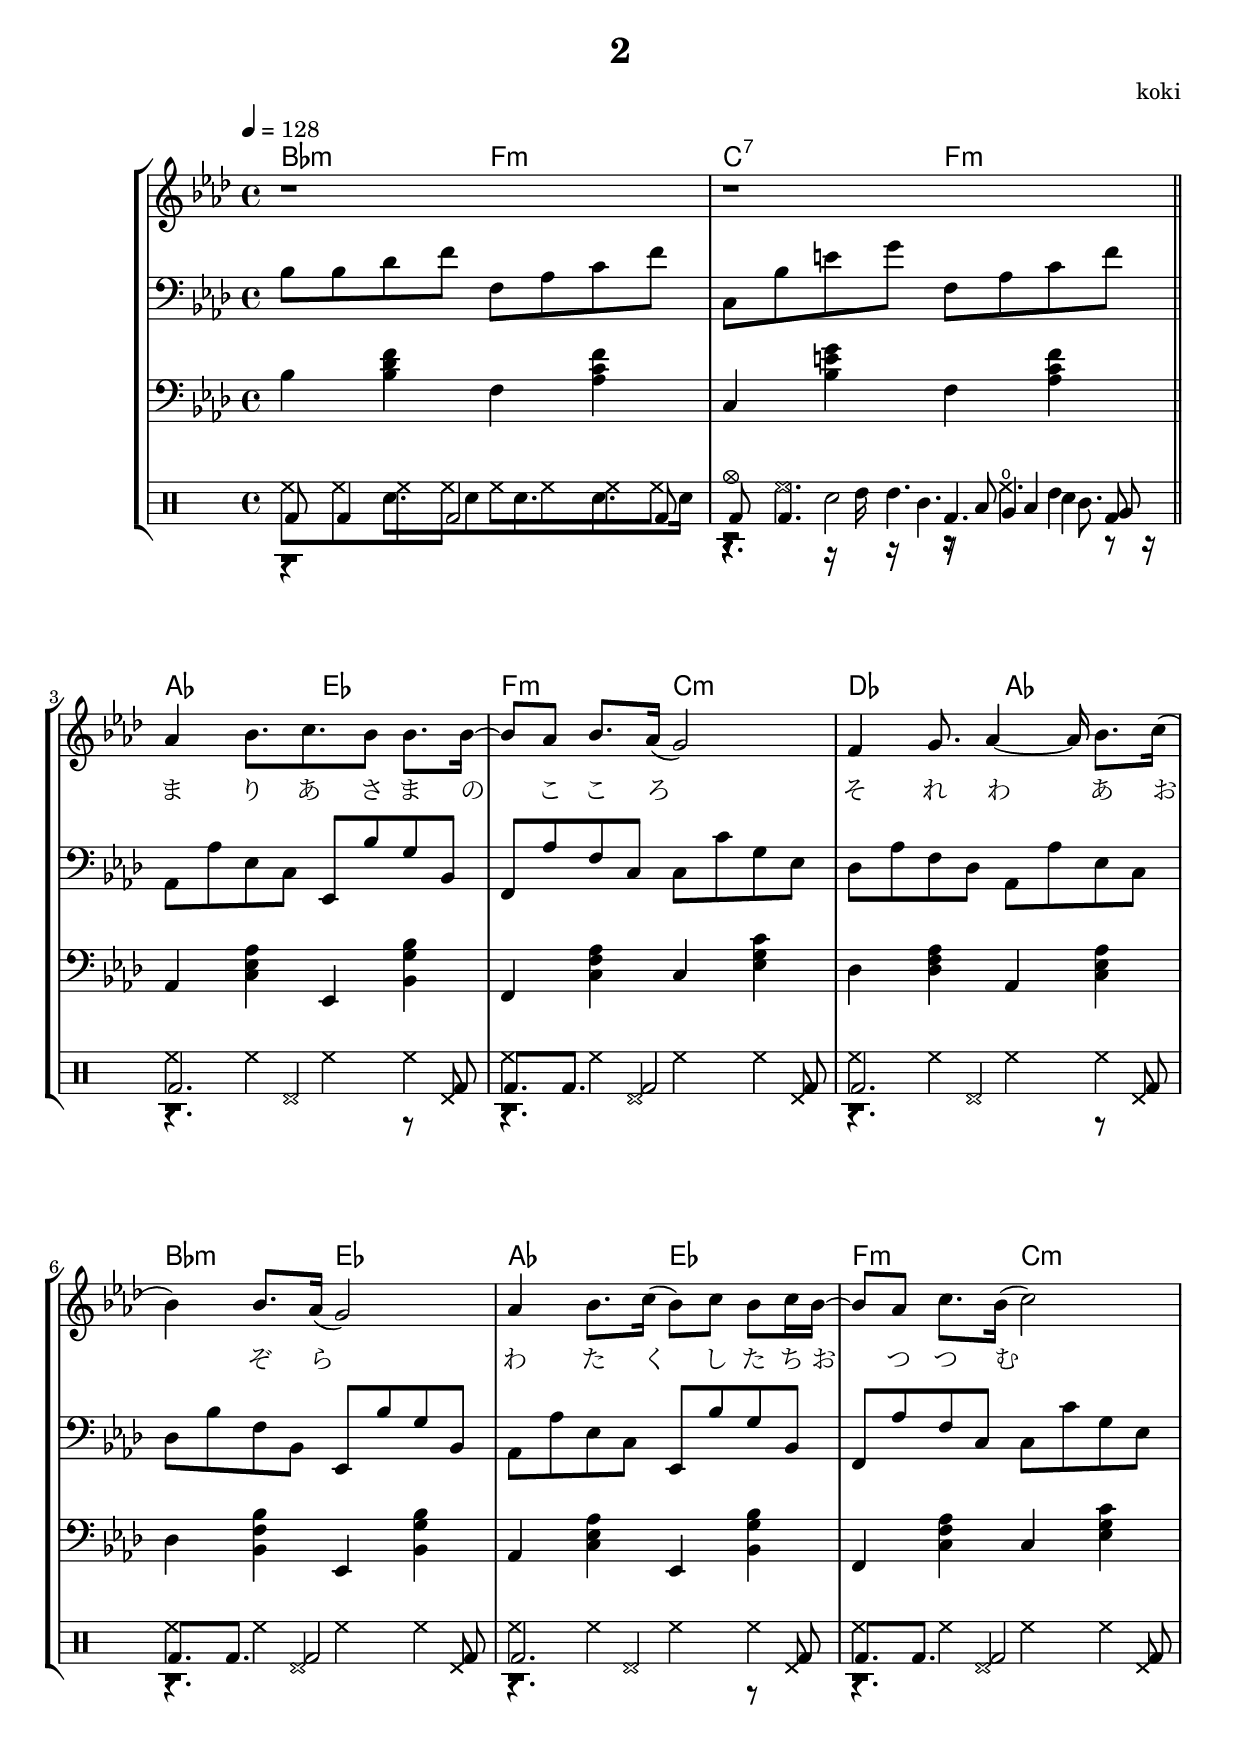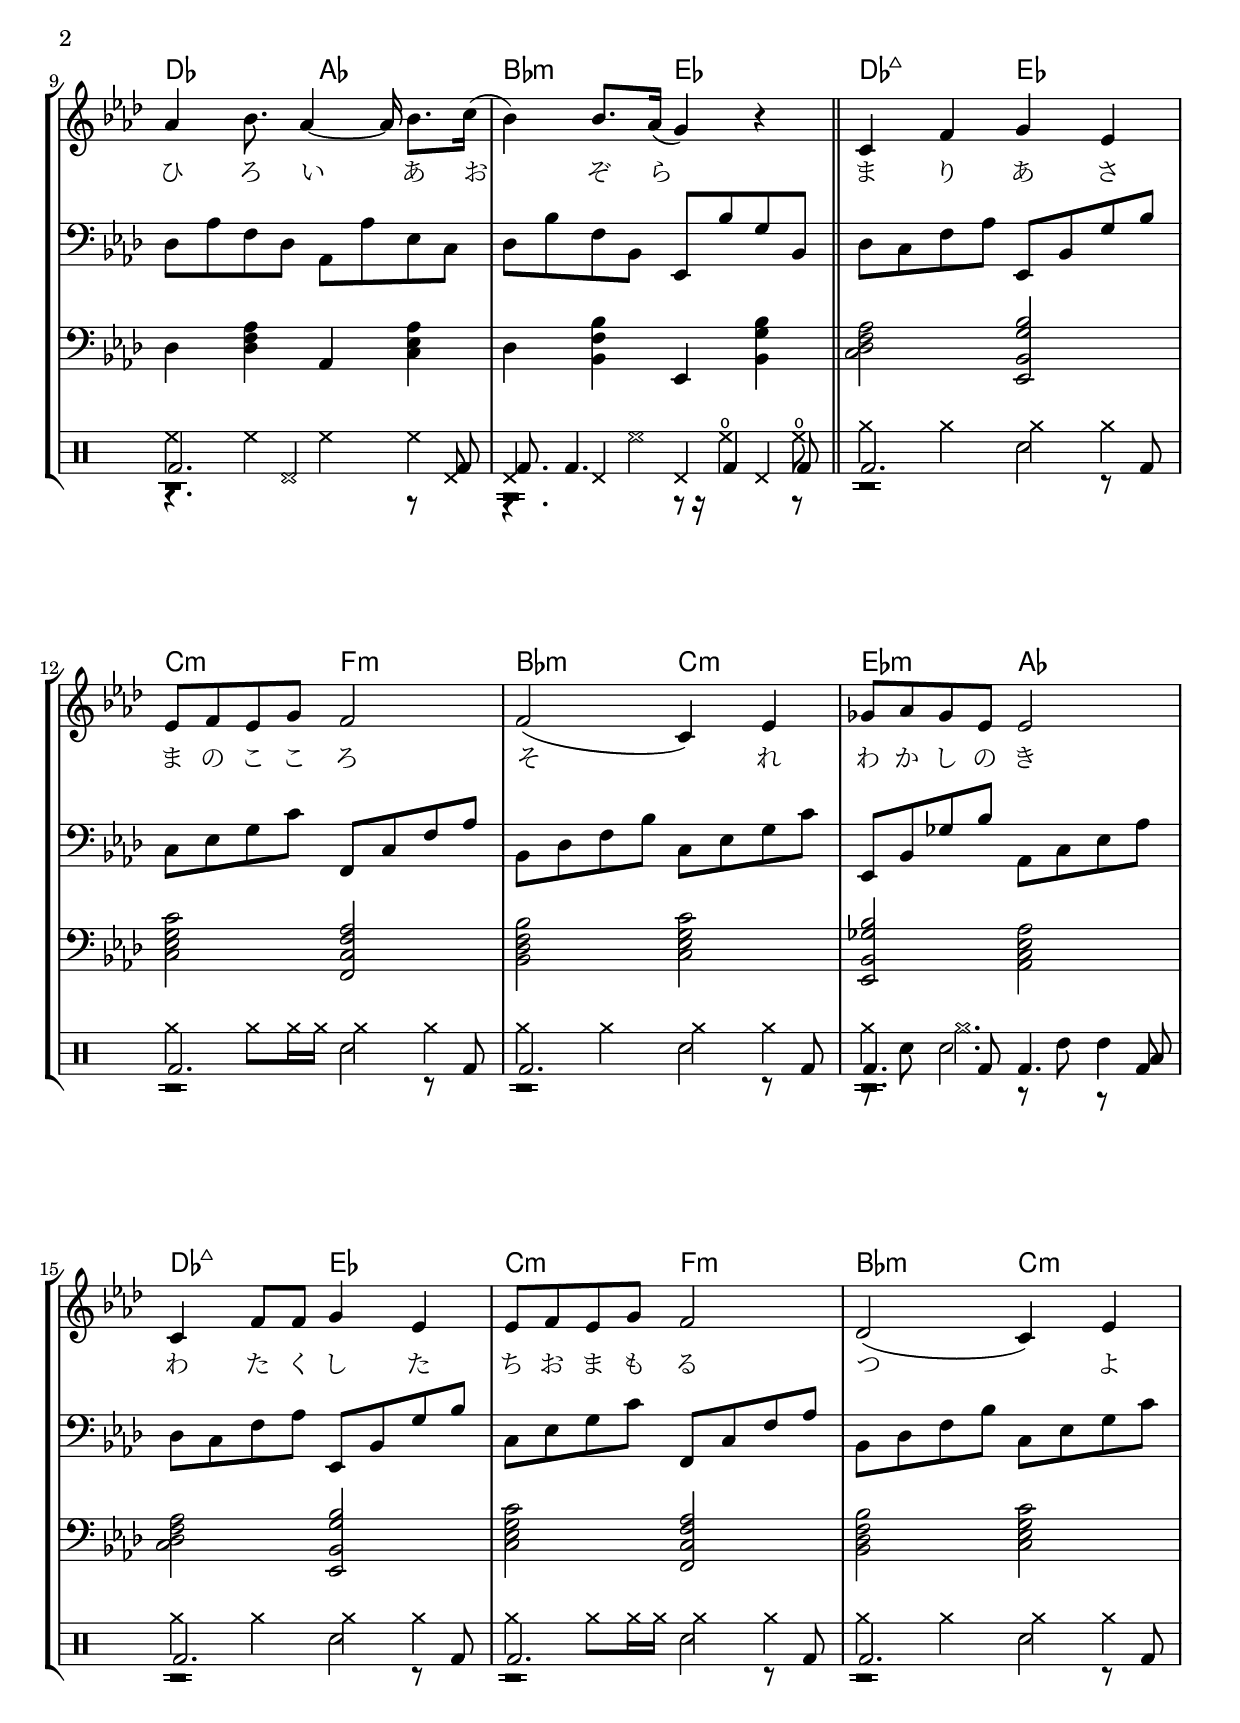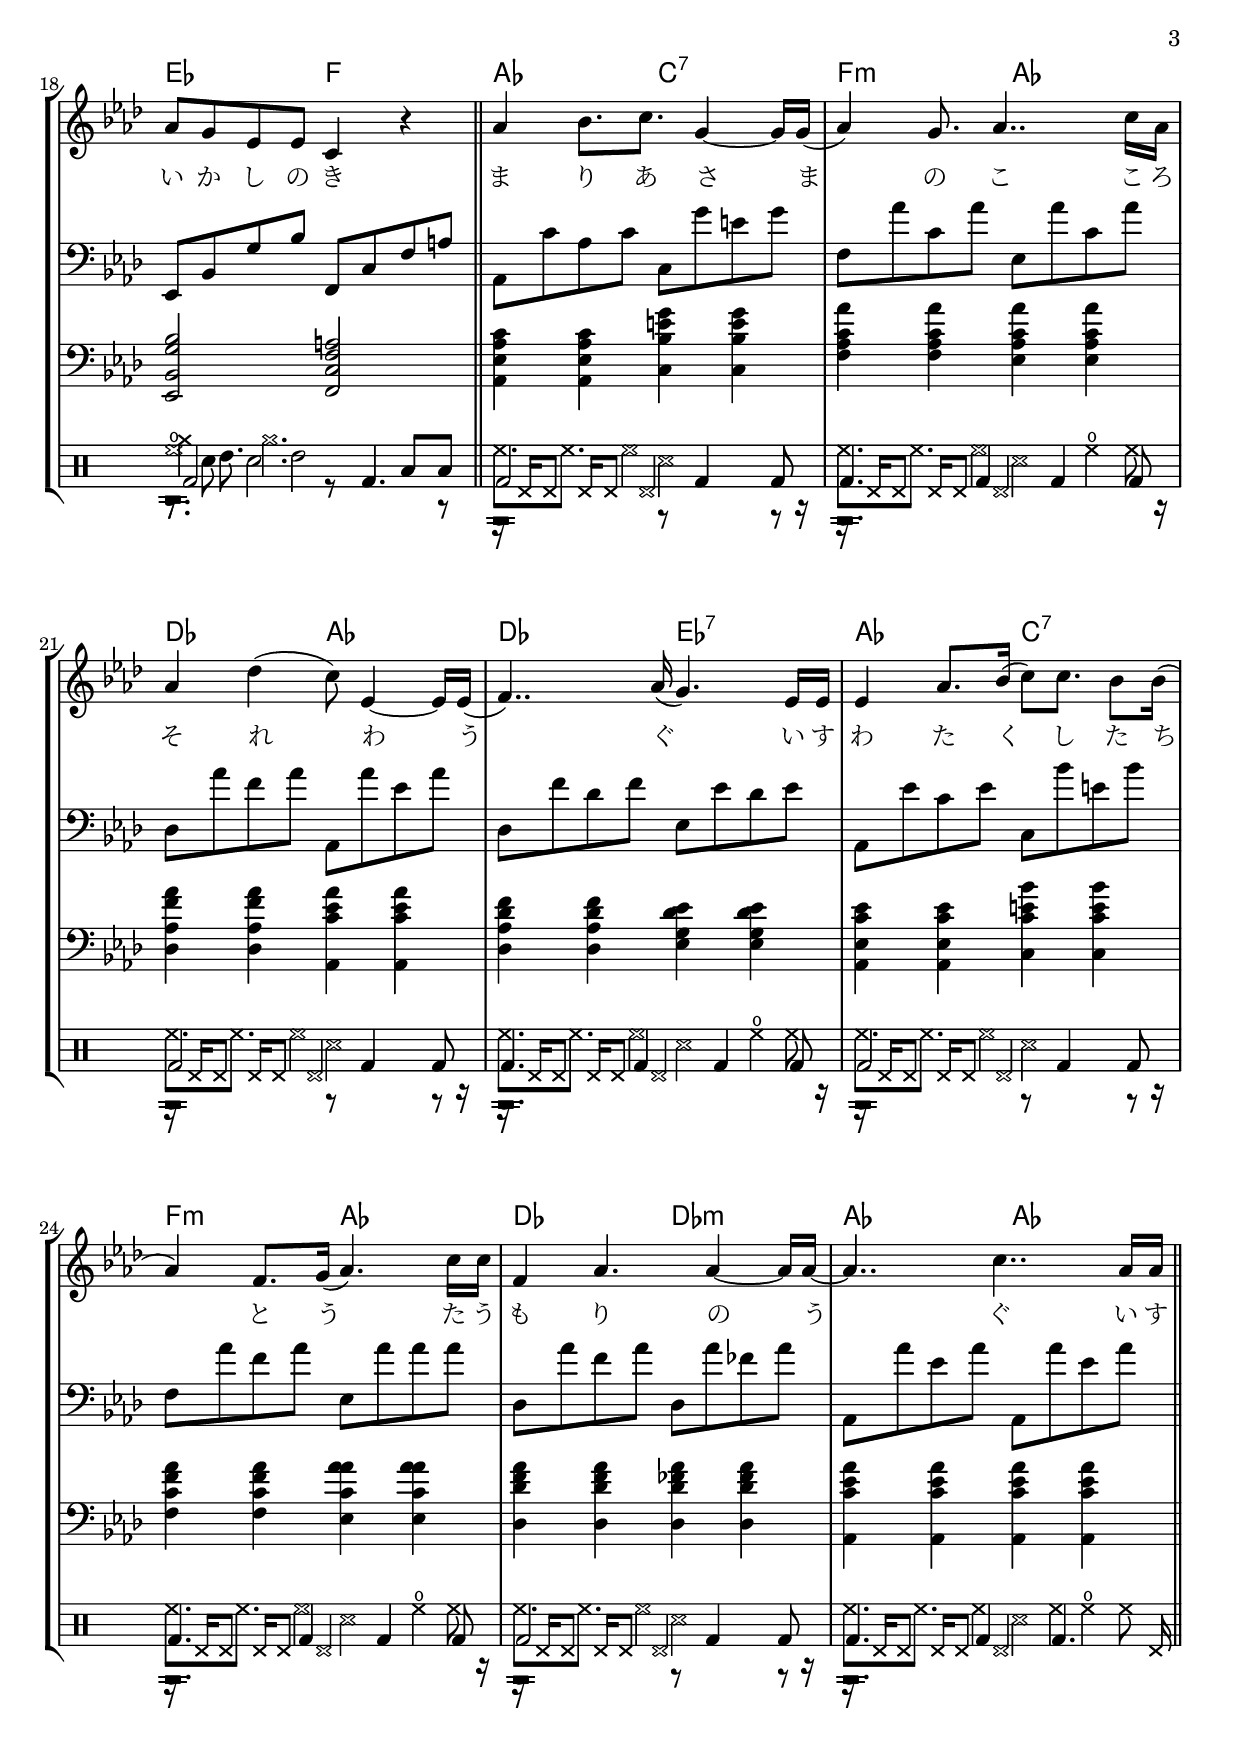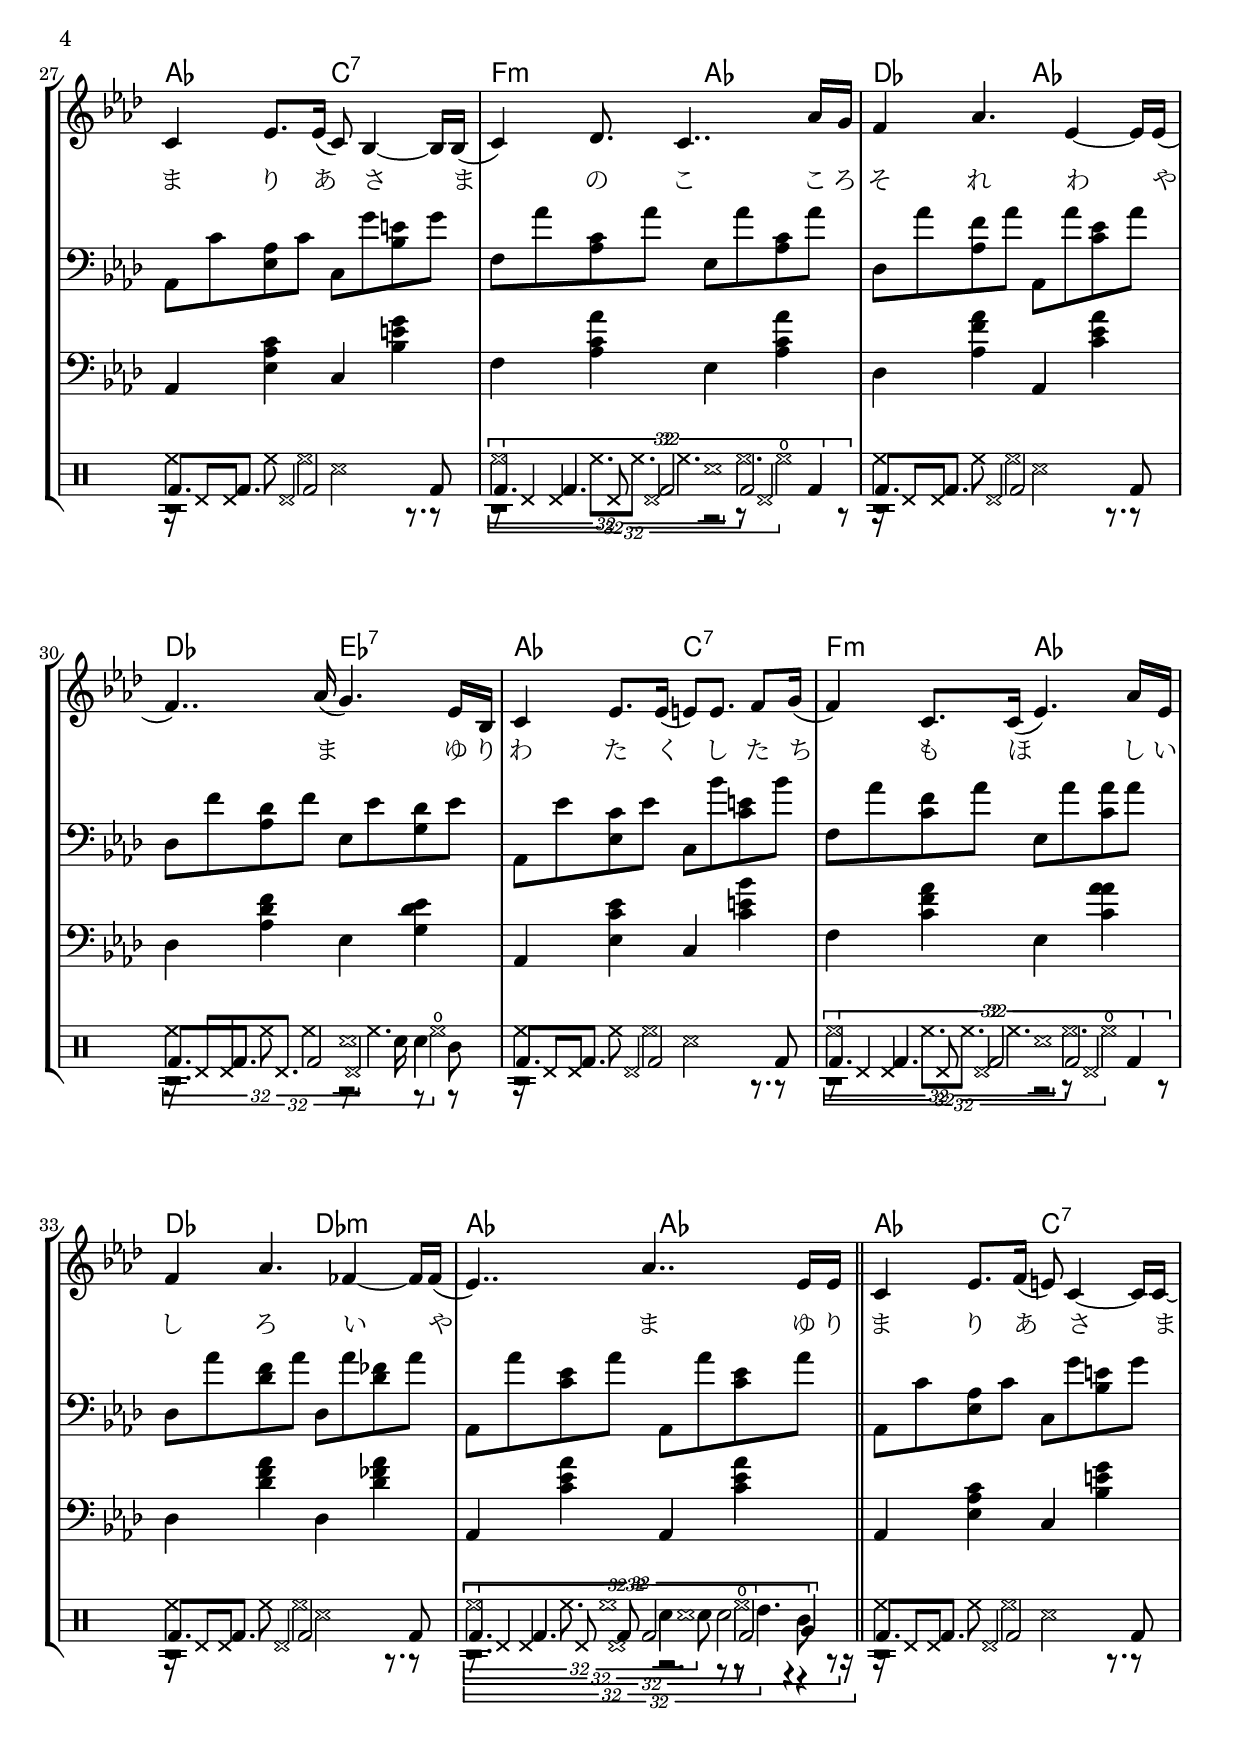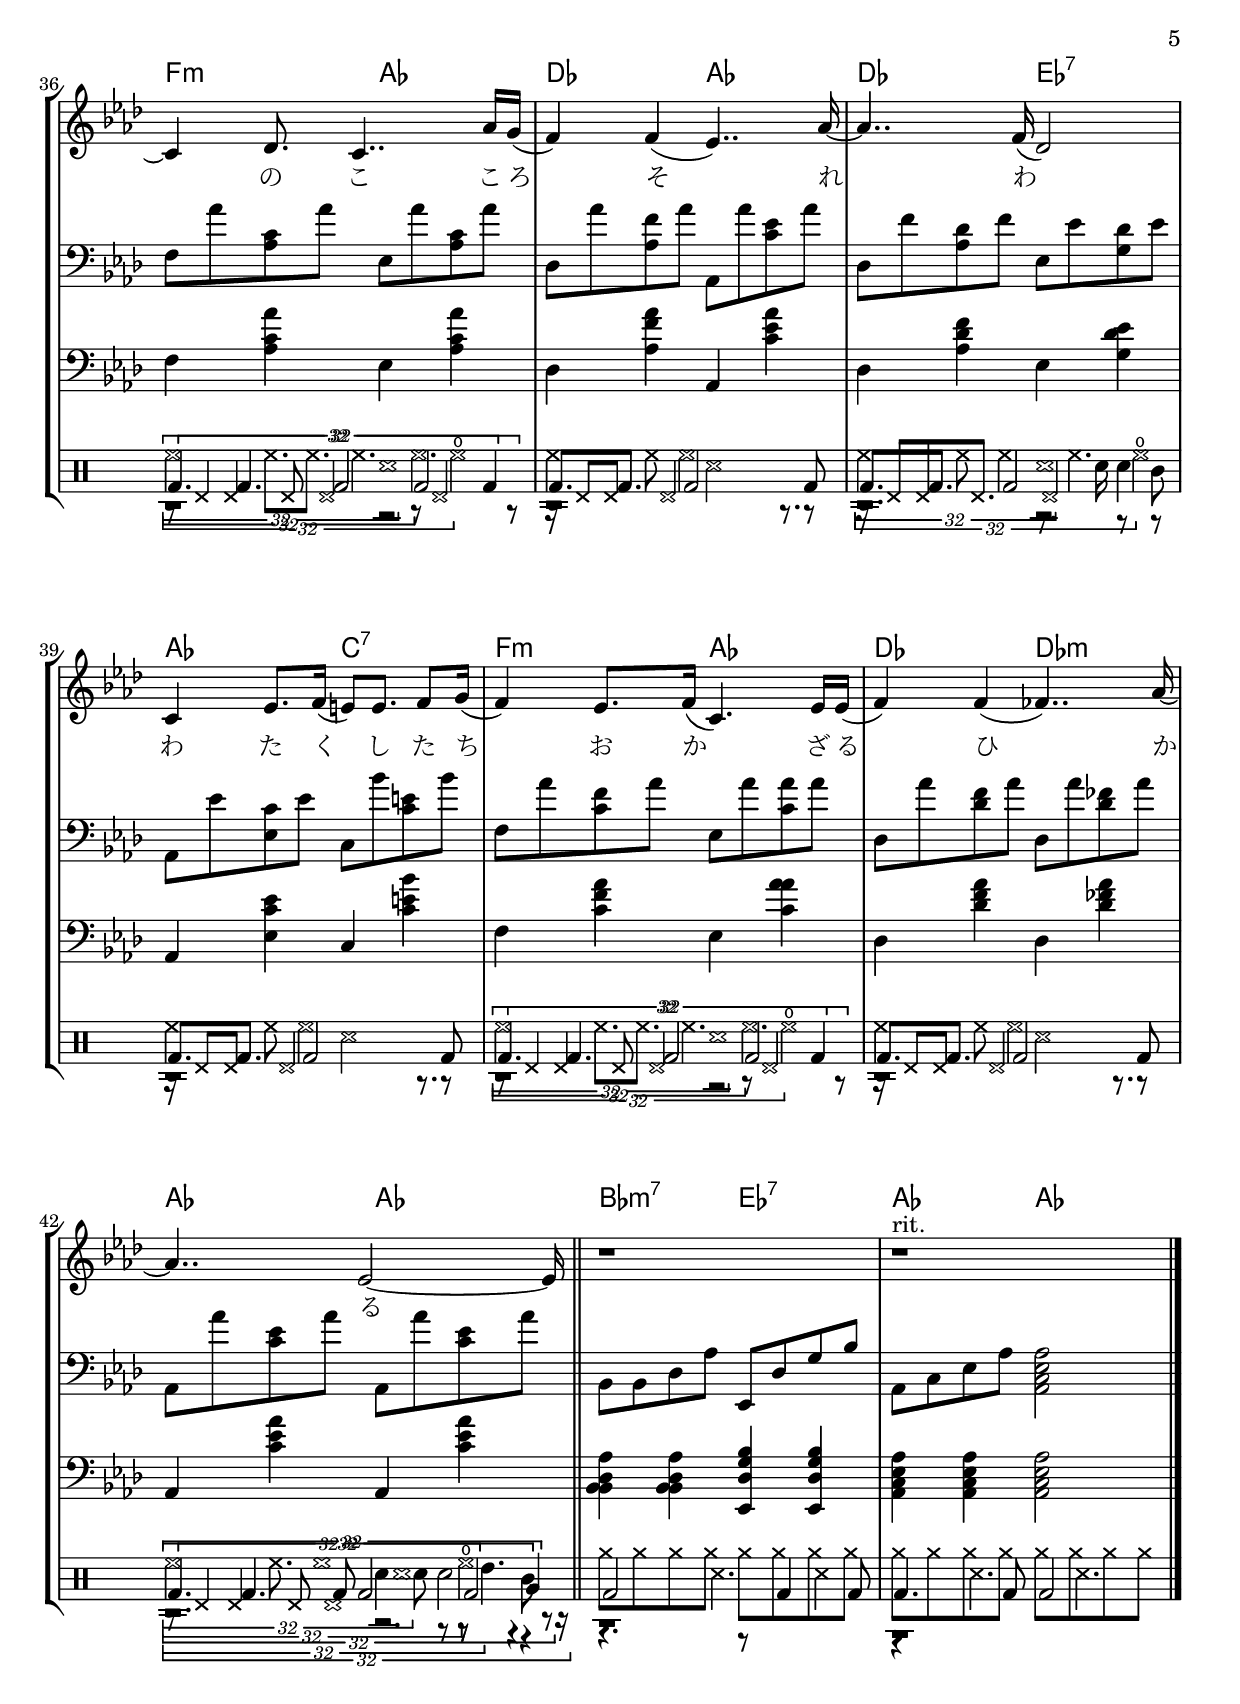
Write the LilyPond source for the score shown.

\version "2.12.1"

\header {
	title = \markup {2}
	composer = \markup \center-column {koki}
}

harmony = \chordmode {
	bes2:m f:m c:7 f:m 

	as es f:m c:m des as bes:m es as es f:m c:m des as bes:m es 

	des:maj7 es c:m f:m bes:m c:m es:m as des:maj7 es c:m f:m bes:m c:m es f 

	as c:7 f:m as des as des es:7 as c:7 f:m as des des:m as as 

	as c:7 f:m as des as des es:7 as c:7 f:m as des des:m as as 

	as c:7 f:m as des as des es:7 as c:7 f:m as des des:m as as 

	bes:min7 es:7 as as 
}

melody = {
	\key as \major
	\tempo 4 = 128
	r1 | r1   
	\set Staff.midiInstrument = #"fss0.35"
	 as'4  bes'8.  c''8.  bes'8  bes'8.  bes'16~ 
	bes'8  as'8  bes'8.  as'16  (g'2) 
	f'4  g'8.  as'4~as'16  bes'8.  c''16 
	(bes'4)  bes'8.  as'16  (g'2) 
	as'4  bes'8.  c''16  (bes'8)  c''8  bes'8  c''16  bes'16~ 
	bes'8  as'8  c''8.  bes'16  (c''2) 
	as'4  bes'8.  as'4~as'16  bes'8.  c''16 
	(bes'4)  bes'8.  as'16  (g'4)  	r4 	\set Staff.midiInstrument = #"fss0.35"
	 c'4  f'4  g'4  es'4 
	es'8  f'8  es'8  g'8  f'2 
	f'2  (c'4)  es'4 
	ges'8  as'8  ges'8  es'8  es'2 
	c'4  f'8  f'8  g'4  es'4 
	es'8  f'8  es'8  g'8  f'2 
	des'2  (c'4)  es'4 
	as'8  g'8  es'8  es'8  c'4  	r4 	\set Staff.midiInstrument = #"fss0.35"
	 as'4  bes'8.  c''8.  g'4~g'16  g'16 
	(as'4)  g'8.  as'4..  c''16  as'16 
	as'4  des''4  (c''8)  es'4~es'16  es'16 
	(f'4..)  as'16  (g'4.)  es'16  es'16 
	es'4  as'8.  bes'16  (c''8)  c''8.  bes'8  bes'16 
	(as'4)  f'8.  g'16  (as'4.)  c''16  c''16 
	f'4  as'4.  as'4~as'16  as'16~ 
	as'4..  c''4..  as'16  as'16
	\set Staff.midiInstrument = #"fss0.35"
	 c'4  es'8.  es'16  (c'8)  bes4~bes16  bes16 
	(c'4)  des'8.  c'4..  as'16  g'16 
	f'4  as'4.  es'4~es'16  es'16 
	(f'4..)  as'16  (g'4.)  es'16  bes16 
	c'4  es'8.  es'16  (e'8)  e'8.  f'8  g'16 
	(f'4)  c'8.  c'16  (es'4.)  as'16  es'16 
	f'4  as'4.  fes'4~fes'16  fes'16 
	(es'4..)  as'4..  es'16  es'16
	\set Staff.midiInstrument = #"fss0.35"
	 c'4  es'8.  f'16  (e'8)  c'4~c'16  c'16~ 
	c'4  des'8.  c'4..  as'16  g'16 
	(f'4)  f'4  (es'4..)  as'16~ 
	as'4..  f'16  (des'2) 
	c'4  es'8.  f'16  (e'8)  e'8.  f'8  g'16 
	(f'4)  es'8.  f'16  (c'4.)  es'16  es'16 
	(f'4)  f'4  (fes'4..)  as'16~ 
	as'4..  es'2~es'16
	r1 | r1^"rit." \bar "|."
}

words = \lyricmode {
	
	ま  り  あ  さ  ま  の  こ  こ  ろ  そ  れ  わ  あ  お  ぞ  ら  わ  た  く  し  た  ち  お  つ  つ  む  ひ  ろ  い  あ  お  ぞ  ら  
	ま  り  あ  さ  ま  の  こ  こ  ろ  そ  れ  わ  か  し  の  き  わ  た  く  し  た  ち  お  ま  も  る  つ  よ  い  か  し  の  き  
	ま  り  あ  さ  ま  の  こ  こ  ろ  そ  れ  わ  う  ぐ  い  す  わ  た  く  し  た  ち  と  う  た  う  も  り  の  う  ぐ  い  す  
	ま  り  あ  さ  ま  の  こ  こ  ろ  そ  れ  わ  や  ま  ゆ  り  わ  た  く  し  た  ち  も  ほ  し  い  し  ろ  い  や  ま  ゆ  り  
	ま  り  あ  さ  ま  の  こ  こ  ろ  そ  れ  わ  わ  た  く  し  た  ち  お  か  ざ  る  ひ  か  る  
	
}

tempochange = {
	\tempo 4 = 128
	r1 | r1 \bar "||"
	\tempo 4 = 128
	r1 | r1 | r1 | r1 | r1 | r1 | r1 | r1 \bar "||"
	\tempo 4 = 128
	r1 | r1 | r1 | r1 | r1 | r1 | r1 | r1 \bar "||"
	\tempo 4 = 128
	r1 | r1 | r1 | r1 | r1 | r1 | r1 | r1 \bar "||"
	\tempo 4 = 128
	r1 | r1 | r1 | r1 | r1 | r1 | r1 | r1 \bar "||"
	\tempo 4 = 128
	r1 | r1 | r1 | r1 | r1 | r1 | r1 | r1 \bar "||"
	\tempo 4 = 128
	r1 | \tempo 4 = 96 r2 \tempo 4 = 85 r2 \bar "|."
}

mainacc = {
	\clef bass
	\set Staff.midiInstrument = #"Acoustic Guitar (steel)"
	\key as \major
	\tempo 4 = 128
	bes8 bes8 des'8 f'8
	f8 as8 c'8 f'8
	c8 bes8 e'8 g'8
	f8 as8 c'8 f'8
	\bar "||"

	\set Staff.midiInstrument = #"Acoustic Guitar (steel)"
	as,8 as es c
	es,8 bes g bes,
	f,8 as f c
	c8 c' g es
	des8 as f des
	as,8 as es c
	des8 bes f bes,
	es,8 bes g bes,
	as,8 as es c
	es,8 bes g bes,
	f,8 as f c
	c8 c' g es
	des8 as f des
	as,8 as es c
	des8 bes f bes,
	es,8 bes g bes,
	\bar "||"

	\set Staff.midiInstrument = #"Acoustic Guitar (steel)"
	des8 c8 f8 as8
	es,8 bes,8 g8 bes8
	c8 es8 g8 c'8
	f,8 c8 f8 as8
	bes,8 des8 f8 bes8
	c8 es8 g8 c'8
	es,8 bes,8 ges8 bes8
	as,8 c8 es8 as8
	des8 c8 f8 as8
	es,8 bes,8 g8 bes8
	c8 es8 g8 c'8
	f,8 c8 f8 as8
	bes,8 des8 f8 bes8
	c8 es8 g8 c'8
	es,8 bes,8 g8 bes8
	f,8 c8 f8 a8
	\bar "||"

	\set Staff.midiInstrument = #"Acoustic Guitar (steel)"
	as,8 c' as c'
	c8 g' e' g'
	f8 as' c' as'
	es8 as' c' as'
	des8 as' f' as'
	as,8 as' es' as'
	des8 f' des' f'
	es8 es' des' es'
	as,8 es' c' es'
	c8 bes' e' bes'
	f8 as' f' as'
	es8 as' as' as'
	des8 as' f' as'
	des8 as' fes' as'
	as,8 as' es' as'
	as,8 as' es' as'
	\bar "||"

	\set Staff.midiInstrument = #"Electric Guitar (muted)"
	as,8 c' <es as> c'
	c8 g' <bes e'> g'
	f8 as' <as c'> as'
	es8 as' <as c'> as'
	des8 as' <as f'> as'
	as,8 as' <c' es'> as'
	des8 f' <as des'> f'
	es8 es' <g des'> es'
	as,8 es' <es c'> es'
	c8 bes' <c' e'> bes'
	f8 as' <c' f'> as'
	es8 as' <c' as'> as'
	des8 as' <des' f'> as'
	des8 as' <des' fes'> as'
	as,8 as' <c' es'> as'
	as,8 as' <c' es'> as'
	\bar "||"

	\set Staff.midiInstrument = #"Electric Guitar (muted)"
	as,8 c' <es as> c'
	c8 g' <bes e'> g'
	f8 as' <as c'> as'
	es8 as' <as c'> as'
	des8 as' <as f'> as'
	as,8 as' <c' es'> as'
	des8 f' <as des'> f'
	es8 es' <g des'> es'
	as,8 es' <es c'> es'
	c8 bes' <c' e'> bes'
	f8 as' <c' f'> as'
	es8 as' <c' as'> as'
	des8 as' <des' f'> as'
	des8 as' <des' fes'> as'
	as,8 as' <c' es'> as'
	as,8 as' <c' es'> as'
	\bar "||"

	\set Staff.midiInstrument = #"Acoustic Guitar (steel)"
	bes,8 bes,8 des8 as8
	es,8 des8 g8 bes8
	as,8 c8 es8 as8
	<as, c es as>2
	\bar "|."
}

subacc = {
	\clef bass
	\set Staff.midiInstrument = #"Electric Guitar (clean)"
	\key as \major
	\tempo 4 = 128
	bes4 <bes des' f'>4
	f4 <as c' f'>4
	c4 <bes e' g'>4
	f4 <as c' f'>4
	\bar "||"

	\set Staff.midiInstrument = #"Electric Guitar (clean)"
	as,4 <c es as>4
	es,4 <bes, g bes>4
	f,4 <c f as>4
	c4 <es g c'>4
	des4 <des f as>4
	as,4 <c es as>4
	des4 <bes, f bes>4
	es,4 <bes, g bes>4
	as,4 <c es as>4
	es,4 <bes, g bes>4
	f,4 <c f as>4
	c4 <es g c'>4
	des4 <des f as>4
	as,4 <c es as>4
	des4 <bes, f bes>4
	es,4 <bes, g bes>4
	\bar "||"

	\set Staff.midiInstrument = #"Electric Guitar (clean)"
	<des c f as>2
	<es, bes, g bes>2
	<c es g c'>2
	<f, c f as>2
	<bes, des f bes>2
	<c es g c'>2
	<es, bes, ges bes>2
	<as, c es as>2
	<des c f as>2
	<es, bes, g bes>2
	<c es g c'>2
	<f, c f as>2
	<bes, des f bes>2
	<c es g c'>2
	<es, bes, g bes>2
	<f, c f a>2
	\bar "||"

	\set Staff.midiInstrument = #"Acoustic Guitar (nylon)"
	<as, es as c'>4 <as, es as c'>4
	<c bes e' g'>4 <c bes e' g'>4
	<f as c' as'>4 <f as c' as'>4
	<es as c' as'>4 <es as c' as'>4
	<des as f' as'>4 <des as f' as'>4
	<as, c' es' as'>4 <as, c' es' as'>4
	<des as des' f'>4 <des as des' f'>4
	<es g des' es'>4 <es g des' es'>4
	<as, es c' es'>4 <as, es c' es'>4
	<c c' e' bes'>4 <c c' e' bes'>4
	<f c' f' as'>4 <f c' f' as'>4
	<es c' as' as'>4 <es c' as' as'>4
	<des des' f' as'>4 <des des' f' as'>4
	<des des' fes' as'>4 <des des' fes' as'>4
	<as, c' es' as'>4 <as, c' es' as'>4
	<as, c' es' as'>4 <as, c' es' as'>4
	\bar "||"

	\set Staff.midiInstrument = #"Acoustic Guitar (nylon)"
	as,4 <es as c'>4
	c4 <bes e' g'>4
	f4 <as c' as'>4
	es4 <as c' as'>4
	des4 <as f' as'>4
	as,4 <c' es' as'>4
	des4 <as des' f'>4
	es4 <g des' es'>4
	as,4 <es c' es'>4
	c4 <c' e' bes'>4
	f4 <c' f' as'>4
	es4 <c' as' as'>4
	des4 <des' f' as'>4
	des4 <des' fes' as'>4
	as,4 <c' es' as'>4
	as,4 <c' es' as'>4
	\bar "||"

	\set Staff.midiInstrument = #"Acoustic Guitar (nylon)"
	as,4 <es as c'>4
	c4 <bes e' g'>4
	f4 <as c' as'>4
	es4 <as c' as'>4
	des4 <as f' as'>4
	as,4 <c' es' as'>4
	des4 <as des' f'>4
	es4 <g des' es'>4
	as,4 <es c' es'>4
	c4 <c' e' bes'>4
	f4 <c' f' as'>4
	es4 <c' as' as'>4
	des4 <des' f' as'>4
	des4 <des' fes' as'>4
	as,4 <c' es' as'>4
	as,4 <c' es' as'>4
	\bar "||"

	\set Staff.midiInstrument = #"Lead 5 (charang)"
	<bes, bes, des as>4 <bes, bes, des as>4
	<es, des g bes>4 <es, des g bes>4
	<as, c es as>4 <as, c es as>4
	<as, c es as>2
	\bar "|."
}

percA = {
	\drummode {
	hh8 hh8 hh8 hh8 hh8 hh8 hh8 hh8  |r8 hh2. r8  \bar "||"
	r1  |r1  |r1  |r1  |r1  |r1  |r1  |r2 r8 hho4 hho8  \bar "||"
	cymr4 cymr4 cymr4 cymr4  |cymr4 cymr8 cymr16 cymr16 cymr4 cymr4  |cymr4 cymr4 cymr4 cymr4  |cymr4 cymr2.  |cymr4 cymr4 cymr4 cymr4  |cymr4 cymr8 cymr16 cymr16 cymr4 cymr4  |cymr4 cymr4 cymr4 cymr4  |cymr4 cymr2.  \bar "||"
	r1  |r2. hho4  |r1  |r2. hho4  |r1  |r2. hho4  |r1  |r2. hho4  \bar "||"
	hh4 hh8 hh2 r8  |\times 16/32{ hh2 hh8. hh8. hh4. hh2. } |hh4 hh8 hh2 r8  |hh4 hh8 hh4 hh4.  |hh4 hh8 hh2 r8  |\times 16/32{ hh2 hh8. hh8. hh4. hh2. } |hh4 hh8 hh2 r8  |\times 16/32{ hh2 hh8. hh1 r4 r16 } \bar "||"
	hh4 hh8 hh2 r8  |\times 16/32{ hh2 hh8. hh8. hh4. hh2. } |hh4 hh8 hh2 r8  |hh4 hh8 hh4 hh4.  |hh4 hh8 hh2 r8  |\times 16/32{ hh2 hh8. hh8. hh4. hh2. } |hh4 hh8 hh2 r8  |\times 16/32{ hh2 hh8. hh1 r4 r16 } \bar "||"
	bd2 r8 bd4 bd8  |bd4. bd8 bd2  \bar "|."
	}
}

percB = {
	\drummode {
	r4 sn8. sn8 sn8. sn8. sn16  |r4 sn2 sn4  \bar "||"
	r4. hhp2 hhp8  |r4. hhp2 hhp8  |r4. hhp2 hhp8  |r4. hhp2 hhp8  |r4. hhp2 hhp8  |r4. hhp2 hhp8  |r4. hhp2 hhp8  |hhp4 hhp4 hhp4 hhp4  \bar "||"
	r2 sn2  |r2 sn2  |r2 sn2  |r8 sn8 sn2.  |r2 sn2  |r2 sn2  |r2 sn2  |r8 sn8 sn2.  \bar "||"
	r16 hhp16 hhp8 hhp16 hhp8 hhp2 r16  |r16 hhp16 hhp8 hhp16 hhp8 hhp2 r16  |r16 hhp16 hhp8 hhp16 hhp8 hhp2 r16  |r16 hhp16 hhp8 hhp16 hhp8 hhp2 r16  |r16 hhp16 hhp8 hhp16 hhp8 hhp2 r16  |r16 hhp16 hhp8 hhp16 hhp8 hhp2 r16  |r16 hhp16 hhp8 hhp16 hhp8 hhp2 r16  |r16 hhp16 hhp8 hhp16 hhp8 hhp2 hhp16  \bar "||"
	r16 hhp8 hhp8 hhp2 r8.  |\times 16/32{ r8 hhp4 hhp4 hhp8 hhp2 r8 hhp2 r8 } |r16 hhp8 hhp8 hhp2 r8.  |r16 hhp8 hhp8 hhp8. hhp2  |r16 hhp8 hhp8 hhp2 r8.  |\times 16/32{ r8 hhp4 hhp4 hhp8 hhp2 r8 hhp2 r8 } |r16 hhp8 hhp8 hhp2 r8.  |\times 16/32{ r8 hhp4 hhp4 hhp8 hhp1 r4 } \bar "||"
	r16 hhp8 hhp8 hhp2 r8.  |\times 16/32{ r8 hhp4 hhp4 hhp8 hhp2 r8 hhp2 r8 } |r16 hhp8 hhp8 hhp2 r8.  |r16 hhp8 hhp8 hhp8. hhp2  |r16 hhp8 hhp8 hhp2 r8.  |\times 16/32{ r8 hhp4 hhp4 hhp8 hhp2 r8 hhp2 r8 } |r16 hhp8 hhp8 hhp2 r8.  |\times 16/32{ r8 hhp4 hhp4 hhp8 hhp1 r4 } \bar "||"
	r4. ss4. ss4  |r4 ss4. ss4.  \bar "|."
	}
}

percC = {
	\drummode {
	bd8 bd4 bd2 bd8  |bd8 bd4. bd4. bd8  \bar "||"
	hh4 hh4 hh4 hh4  |hh4 hh4 hh4 hh4  |hh4 hh4 hh4 hh4  |hh4 hh4 hh4 hh4  |hh4 hh4 hh4 hh4  |hh4 hh4 hh4 hh4  |hh4 hh4 hh4 hh4  |r4. hh2 r8  \bar "||"
	bd2. r8 bd8  |bd2. r8 bd8  |bd2. r8 bd8  |bd4. bd8 bd4. bd8  |bd2. r8 bd8  |bd2. r8 bd8  |bd2. r8 bd8  |bd2 r8 bd4.  \bar "||"
	hh8. hh8. hh2 r8  |hh8. hh8. hh2 hh8  |hh8. hh8. hh2 r8  |hh8. hh8. hh2 hh8  |hh8. hh8. hh2 r8  |hh8. hh8. hh2 hh8  |hh8. hh8. hh2 r8  |hh8. hh8. hh4 hh4 hh8  \bar "||"
	r1  |\times 16/32{ r1 r2 hho2 } |r1  |\times 16/32{ r1 r2 hho2 } |r1  |\times 16/32{ r1 r2 hho2 } |r1  |\times 16/32{ r1 r2 hho2 } \bar "||"
	r1  |\times 16/32{ r1 r2 hho2 } |r1  |\times 16/32{ r1 r2 hho2 } |r1  |\times 16/32{ r1 r2 hho2 } |r1  |\times 16/32{ r1 r2 hho2 } \bar "||"
	cymr8 cymr8 cymr8 cymr8 cymr8 cymr8 cymr8 cymr8  |cymr8 cymr8 cymr8 cymr8 cymr8 cymr8 cymr8 cymr8  \bar "|."
	}
}

percD = {
	\drummode {
	r1  |r2 r8 hho4.  \bar "||"
	bd2. r8 bd8  |bd8. bd8. bd2 bd8  |bd2. r8 bd8  |bd8. bd8. bd2 bd8  |bd2. r8 bd8  |bd8. bd8. bd2 bd8  |bd2. r8 bd8  |bd8. bd4. r16 bd4 bd8  \bar "||"
	r1 |r1 |r1 |r2 r8 tommh8 tommh4  |r1 |r1 |r1 |r8. tommh8. tommh2 r8  \bar "||"
	r2 ss2  |r2 ss2  |r2 ss2  |r2 ss2  |r2 ss2  |r2 ss2  |r2 ss2  |r2 ss2  \bar "||"
	bd8. bd8. bd2 bd8  |\times 16/32{ bd4. bd4. bd2 bd2 bd4 } |bd8. bd8. bd2 bd8  |bd8. bd8. bd2 r8  |bd8. bd8. bd2 bd8  |\times 16/32{ bd4. bd4. bd2 bd2 bd4 } |bd8. bd8. bd2 bd8  |\times 16/32{ bd4. bd4. bd8 bd2 r8 bd2 } \bar "||"
	bd8. bd8. bd2 bd8  |\times 16/32{ bd4. bd4. bd2 bd2 bd4 } |bd8. bd8. bd2 bd8  |bd8. bd8. bd2 r8  |bd8. bd8. bd2 bd8  |\times 16/32{ bd4. bd4. bd2 bd2 bd4 } |bd8. bd8. bd2 bd8  |\times 16/32{ bd4. bd4. bd8 bd2 r8 bd2 } \bar "||"
	r1 |r1 \bar "|."
	}
}

percE = {
	\drummode {
	r1 |cymc1  \bar "||"
	r1 | r1 | r1 | r1 | r1 | r1 | r1 | r1 \bar "||"
	r1 |r1 |r1 |r2. r8 toml8  |r1 |r1 |r1 |r2. toml8 toml8  \bar "||"
	bd2 r8 bd4 bd8  |bd4. bd4 bd4 bd8  |bd2 r8 bd4 bd8  |bd4. bd4 bd4 bd8  |bd2 r8 bd4 bd8  |bd4. bd4 bd4 bd8  |bd2 r8 bd4 bd8  |bd4. bd4 bd4.  \bar "||"
	r2 ss2  |\times 16/32{ r1 ss1 } |r2 ss2  |\times 16/32{ r1 ss1 } |r2 ss2  |\times 16/32{ r1 ss1 } |r2 ss2  |\times 16/32{ r1 ss1 } \bar "||"
	r2 ss2  |\times 16/32{ r1 ss1 } |r2 ss2  |\times 16/32{ r1 ss1 } |r2 ss2  |\times 16/32{ r1 ss1 } |r2 ss2  |\times 16/32{ r1 ss1 } \bar "||"
	r1 |r1 \bar "|."
	}
}

percF = {
	\drummode {
	r1 |r4 r16 tommh16 tommh4. tommh4  \bar "||"
	r1 | r1 | r1 | r1 | r1 | r1 | r1 | r1 \bar "||"
	r1 |r1 |r1 |r1 |r1 |r1 |r1 |hho1  \bar "||"
	r1 | r1 | r1 | r1 | r1 | r1 | r1 | r1 \bar "||"
	r1 |r1 |r1 |r2 r8. sn16 sn4  |r1 |r1 |r1 |\times 16/32{ r1 sn4 sn8 sn2 r8 } \bar "||"
	r1 |r1 |r1 |r2 r8. sn16 sn4  |r1 |r1 |r1 |\times 16/32{ r1 sn4 sn8 sn2 r8 } \bar "||"
	r1 | r1 \bar "|."
	}
}

percG = {
	\drummode {
	r1 |r4. r16 tomml4. tomml8.  \bar "||"
	r1 | r1 | r1 | r1 | r1 | r1 | r1 | r1 \bar "||"
	r1 | r1 | r1 | r1 | r1 | r1 | r1 | r1 \bar "||"
	r1 | r1 | r1 | r1 | r1 | r1 | r1 | r1 \bar "||"
	r1 |r1 |r1 |r2. r8 tomml8  |r1 |r1 |r1 |r2. r8 tomml8  \bar "||"
	r1 |r1 |r1 |r2. r8 tomml8  |r1 |r1 |r1 |r2. r8 tomml8  \bar "||"
	r1 | r1 \bar "|."
	}
}

percH = {
	\drummode {
	r1 |r2 r16 toml8 toml4 r16  \bar "||"
	r1 | r1 | r1 | r1 | r1 | r1 | r1 | r1 \bar "||"
	r1 | r1 | r1 | r1 | r1 | r1 | r1 | r1 \bar "||"
	r1 | r1 | r1 | r1 | r1 | r1 | r1 | r1 \bar "||"
	r1 |r1 |r1 |r1 |r1 |r1 |r1 |\times 16/32{ r1 r2 r8 tommh4. } \bar "||"
	r1 |r1 |r1 |r1 |r1 |r1 |r1 |\times 16/32{ r1 r2 r8 tommh4. } \bar "||"
	r1 | r1 \bar "|."
	}
}

percI = {
	\drummode {
	r1 |r2 r8 tomfh4 tomfh8  \bar "||"
	r1 | r1 | r1 | r1 | r1 | r1 | r1 | r1 \bar "||"
	r1 | r1 | r1 | r1 | r1 | r1 | r1 | r1 \bar "||"
	r1 | r1 | r1 | r1 | r1 | r1 | r1 | r1 \bar "||"
	r1 |r1 |r1 |r1 |r1 |r1 |r1 |\times 16/32{ r1 r2. tomfh4 } \bar "||"
	r1 |r1 |r1 |r1 |r1 |r1 |r1 |\times 16/32{ r1 r2. tomfh4 } \bar "||"
	r1 | r1 \bar "|."
	}
}

\score {
	<<
		\new StaffGroup <<
			\new ChordNames {\harmony}
			\new Voice = "melody" {\melody}
			\new Lyrics \lyricsto "melody" \words
			\new Staff = "mainacc" {\mainacc}
			\new Staff = "subacc" {\subacc}
			\new DrumStaff <<
				\new DrumVoice {\percA}
				\new DrumVoice {\percB}
				\new DrumVoice {\percC}
				\new DrumVoice {\percD}
				\new DrumVoice {\percE}
				\new DrumVoice {\percF}
				\new DrumVoice {\percG}
				\new DrumVoice {\percH}
				\new DrumVoice {\percI}
			>>
		>>
	>>
	\layout { }
}
